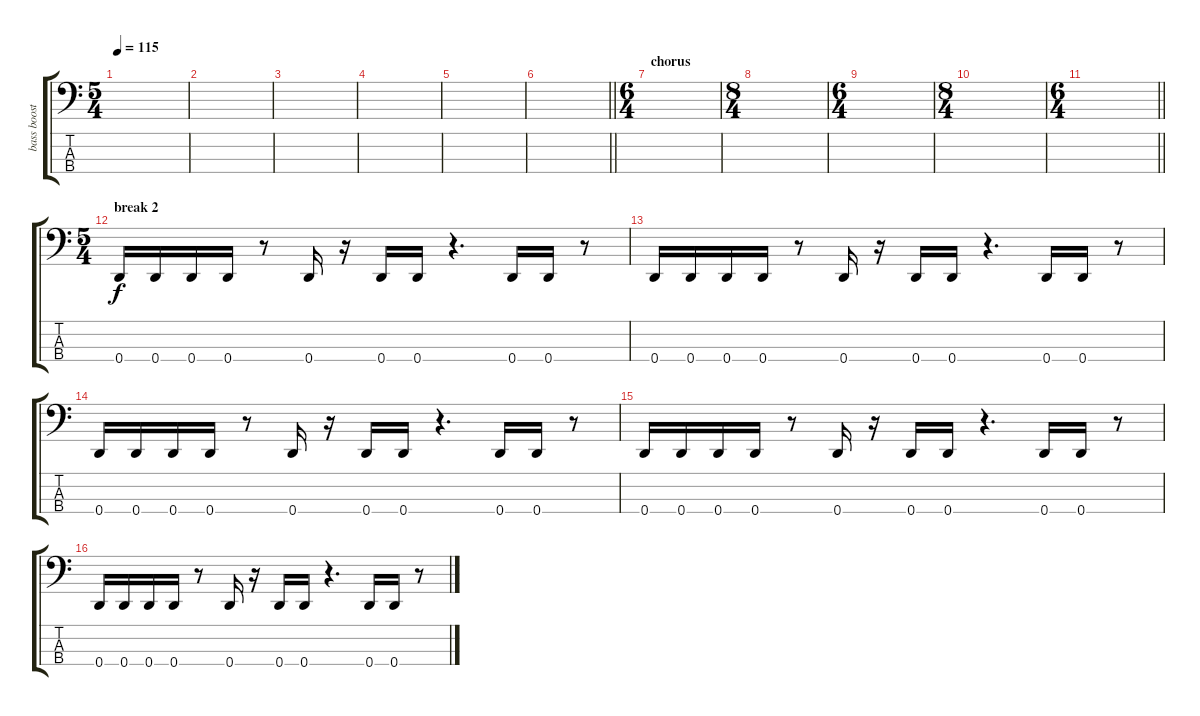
\track ("bass boost" "bass boost") {instrument slapbass2}
\staff {score tabs}
\tuning (G2 D2 A1 D1) {hide}
\ts (5 4)
\tempo 115
\clef f4
\ks c
|
|
|
|
|
\barLineRight lightlight
|
\ts (6 4)
\section ("" "chorus")
|
\ts (8 4)
|
\ts (6 4)
|
\ts (8 4)
|
\ts (6 4)
\barLineRight lightlight
|
\ts (5 4)
\section ("" "break 2")
0.4.16{volume 14} 0.4.16 0.4.16 0.4.16 r.8 0.4.16 r.16 0.4.16 0.4.16 r.4{d} 0.4.16 0.4.16 r.8 |
0.4.16 0.4.16 0.4.16 0.4.16 r.8 0.4.16 r.16 0.4.16 0.4.16 r.4{d} 0.4.16 0.4.16 r.8 |
0.4.16 0.4.16 0.4.16 0.4.16 r.8 0.4.16 r.16 0.4.16 0.4.16 r.4{d} 0.4.16 0.4.16 r.8 |
0.4.16 0.4.16 0.4.16 0.4.16 r.8 0.4.16 r.16 0.4.16 0.4.16 r.4{d} 0.4.16 0.4.16 r.8 |
0.4.16 0.4.16 0.4.16 0.4.16 r.8 0.4.16 r.16 0.4.16 0.4.16 r.4{d} 0.4.16 0.4.16 r.8
